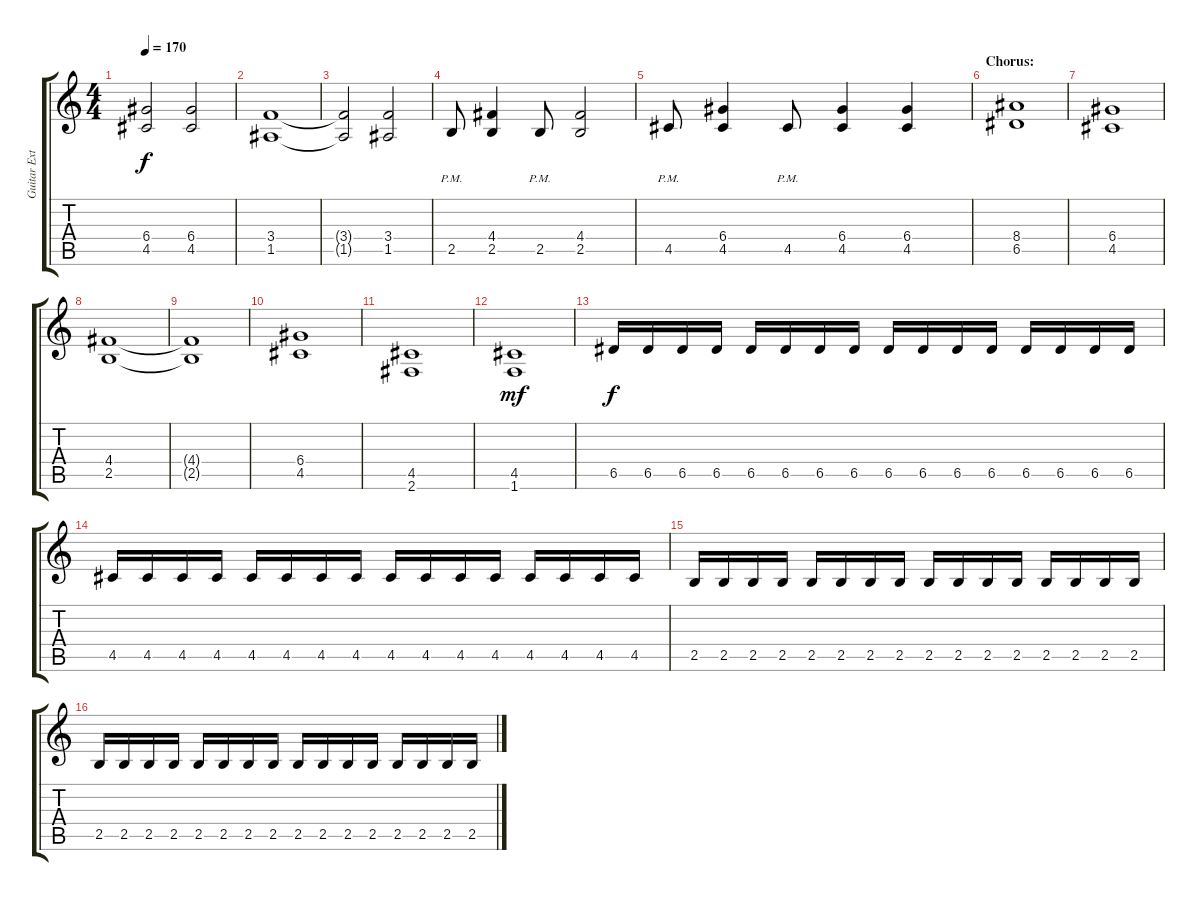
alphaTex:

\track ("Guitar Extra" "Guitar Ext") {instrument distortionguitar}
\staff {score tabs}
\tuning (E4 B3 G3 D3 A2 E2) {hide}
\ts (4 4)
\tempo 170
\clef g2
\ks c
(6.4{t} 4.5{t}).2{dy f} (6.4 4.5).2 |
(3.4 1.5).1 |
(3.4{t} 1.5{t}).2 (3.4 1.5).2 |
2.5{pm}.8 (4.4 2.5).4 2.5{pm}.8 (4.4 2.5).2 |
4.5{pm}.8 (6.4 4.5).4 4.5{pm}.8 (6.4 4.5).4 (6.4 4.5).4 |
\section ("" "Chorus:")
(8.4 6.5).1 |
(6.4 4.5).1 |
(4.4 2.5).1 |
(4.4{t} 2.5{t}).1 |
(6.4 4.5).1 |
(4.5 2.6).1 |
(4.5 1.6).1{dy mf} |
6.5.16{dy f} 6.5.16 6.5.16 6.5.16 6.5.16 6.5.16 6.5.16 6.5.16 6.5.16 6.5.16 6.5.16 6.5.16 6.5.16 6.5.16 6.5.16 6.5.16 |
4.5.16 4.5.16 4.5.16 4.5.16 4.5.16 4.5.16 4.5.16 4.5.16 4.5.16 4.5.16 4.5.16 4.5.16 4.5.16 4.5.16 4.5.16 4.5.16 |
2.5.16 2.5.16 2.5.16 2.5.16 2.5.16 2.5.16 2.5.16 2.5.16 2.5.16 2.5.16 2.5.16 2.5.16 2.5.16 2.5.16 2.5.16 2.5.16 |
2.5.16 2.5.16 2.5.16 2.5.16 2.5.16 2.5.16 2.5.16 2.5.16 2.5.16 2.5.16 2.5.16 2.5.16 2.5.16 2.5.16 2.5.16 2.5.16
